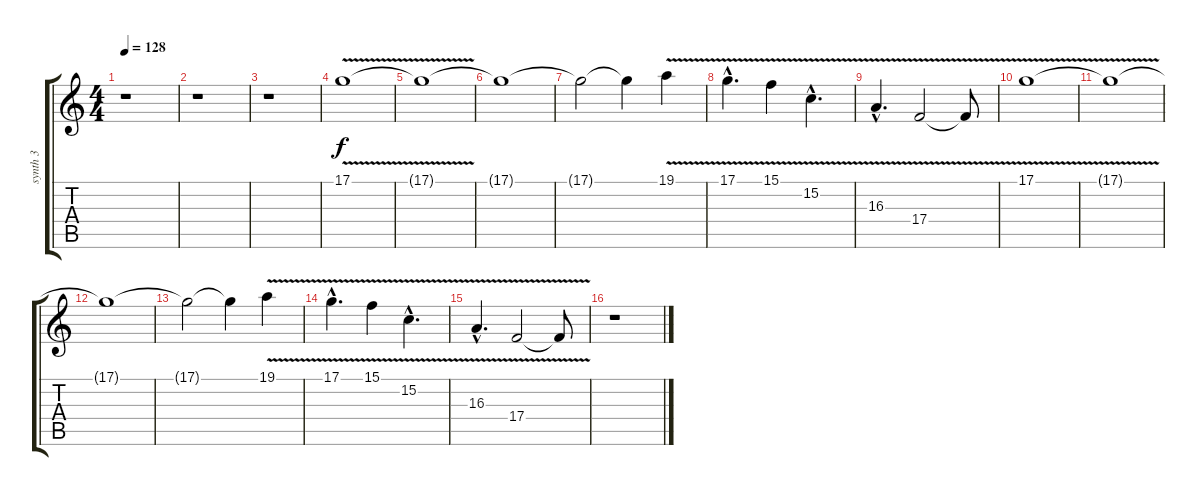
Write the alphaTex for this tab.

\track ("synth 3" "synth 3") {instrument synthstrings1}
\staff {score tabs}
\tuning (D4 A3 F3 C3 G2 D2) {hide}
\ts (4 4)
\tempo 128
\clef g2
\ks c
r.1{dy f instrument synthstrings1} |
r.1 |
r.1 |
17.1{v}.1 |
17.1{t}.1 |
17.1{t}.1 |
17.1{t}.2 17.1{t}.4 19.1{v}.4 |
17.1{v hac}.4{d} 15.1{v}.4 15.2{v hac}.4{d} |
16.3{v hac}.4{d} 17.4{v}.2 17.4{t}.8 |
17.1{v}.1 |
17.1{t}.1 |
17.1{t}.1 |
17.1{t}.2 17.1{t}.4 19.1{v}.4 |
17.1{v hac}.4{d} 15.1{v}.4 15.2{v hac}.4{d} |
16.3{v hac}.4{d} 17.4{v}.2 17.4{t}.8 |
r.1
